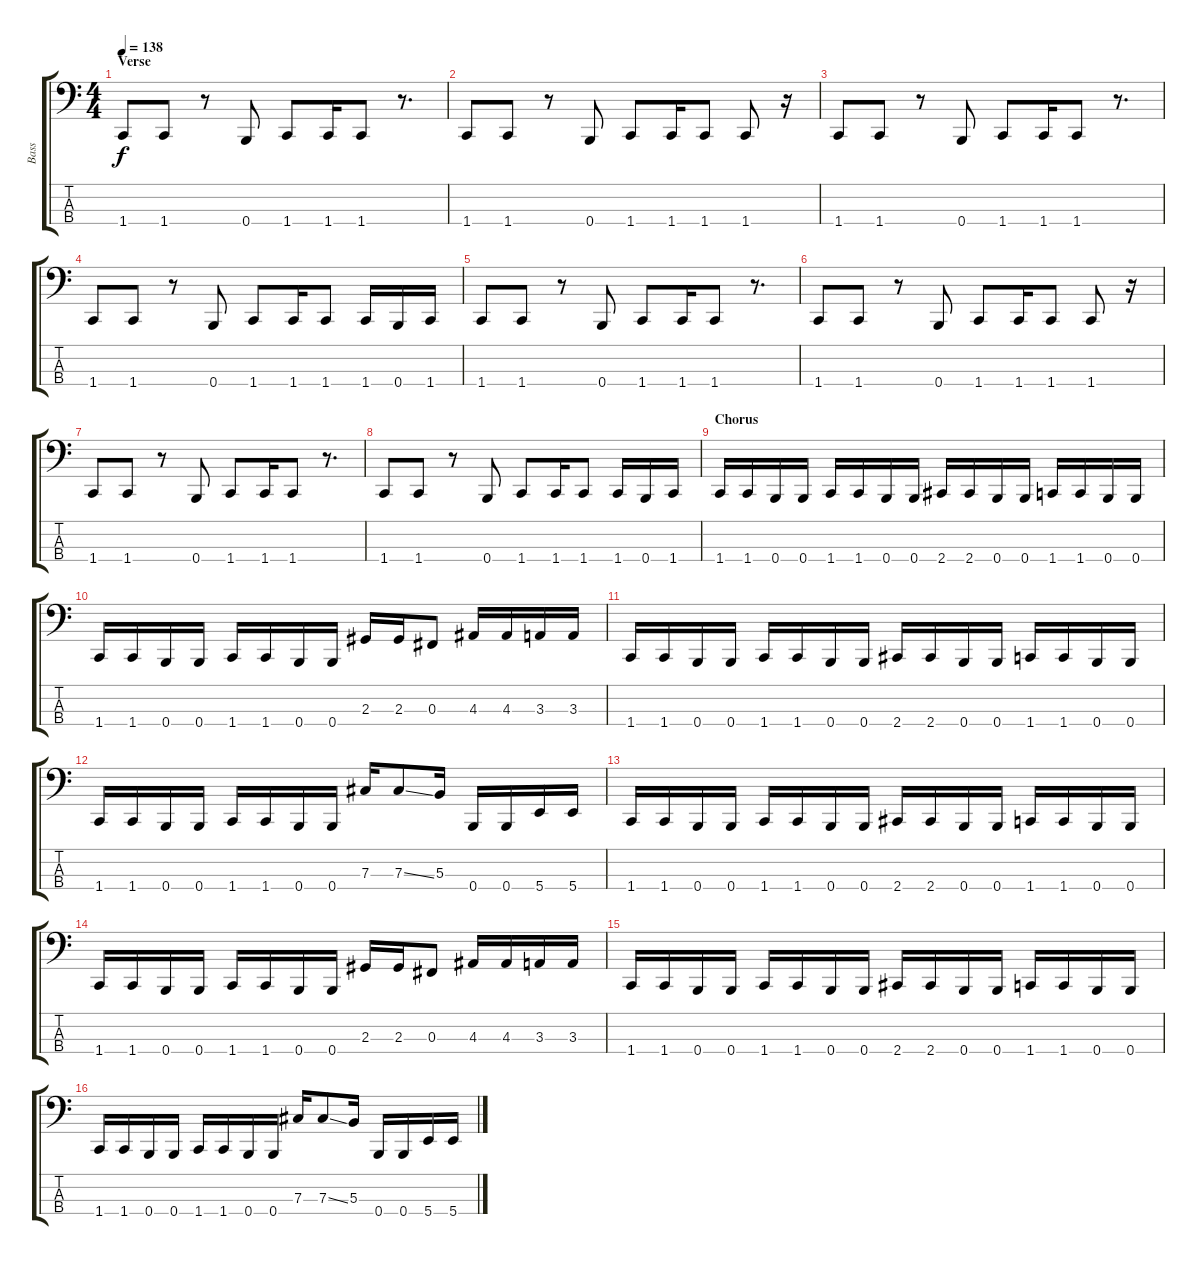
\track ("Bass" "Bass") {instrument electricbasspick}
\staff {score tabs}
\tuning (E2 B1 Gb1 B0) {hide}
\ts (4 4)
\section ("" "Verse")
\tempo 138
\clef f4
\ks c
1.4.8{dy f} 1.4.8 r.8 0.4.8 1.4.8 1.4.16 1.4.8 r.8{d} |
1.4.8 1.4.8 r.8 0.4.8 1.4.8 1.4.16 1.4.8 1.4.8 r.16 |
1.4.8 1.4.8 r.8 0.4.8 1.4.8 1.4.16 1.4.8 r.8{d} |
1.4.8 1.4.8 r.8 0.4.8 1.4.8 1.4.16 1.4.8 1.4.16 0.4.16 1.4.16 |
1.4.8 1.4.8 r.8 0.4.8 1.4.8 1.4.16 1.4.8 r.8{d} |
1.4.8 1.4.8 r.8 0.4.8 1.4.8 1.4.16 1.4.8 1.4.8 r.16 |
1.4.8 1.4.8 r.8 0.4.8 1.4.8 1.4.16 1.4.8 r.8{d} |
1.4.8 1.4.8 r.8 0.4.8 1.4.8 1.4.16 1.4.8 1.4.16 0.4.16 1.4.16 |
\section ("" "Chorus")
1.4.16 1.4.16 0.4.16 0.4.16 1.4.16 1.4.16 0.4.16 0.4.16 2.4.16 2.4.16 0.4.16 0.4.16 1.4.16 1.4.16 0.4.16 0.4.16 |
1.4.16 1.4.16 0.4.16 0.4.16 1.4.16 1.4.16 0.4.16 0.4.16 2.3.16 2.3.16 0.3.8 4.3.16 4.3.16 3.3.16 3.3.16 |
1.4.16 1.4.16 0.4.16 0.4.16 1.4.16 1.4.16 0.4.16 0.4.16 2.4.16 2.4.16 0.4.16 0.4.16 1.4.16 1.4.16 0.4.16 0.4.16 |
1.4.16 1.4.16 0.4.16 0.4.16 1.4.16 1.4.16 0.4.16 0.4.16 7.3.16 7.3{ss}.8 5.3.16 0.4.16 0.4.16 5.4.16 5.4.16 |
1.4.16 1.4.16 0.4.16 0.4.16 1.4.16 1.4.16 0.4.16 0.4.16 2.4.16 2.4.16 0.4.16 0.4.16 1.4.16 1.4.16 0.4.16 0.4.16 |
1.4.16 1.4.16 0.4.16 0.4.16 1.4.16 1.4.16 0.4.16 0.4.16 2.3.16 2.3.16 0.3.8 4.3.16 4.3.16 3.3.16 3.3.16 |
1.4.16 1.4.16 0.4.16 0.4.16 1.4.16 1.4.16 0.4.16 0.4.16 2.4.16 2.4.16 0.4.16 0.4.16 1.4.16 1.4.16 0.4.16 0.4.16 |
1.4.16 1.4.16 0.4.16 0.4.16 1.4.16 1.4.16 0.4.16 0.4.16 7.3.16 7.3{ss}.8 5.3.16 0.4.16 0.4.16 5.4.16 5.4.16
